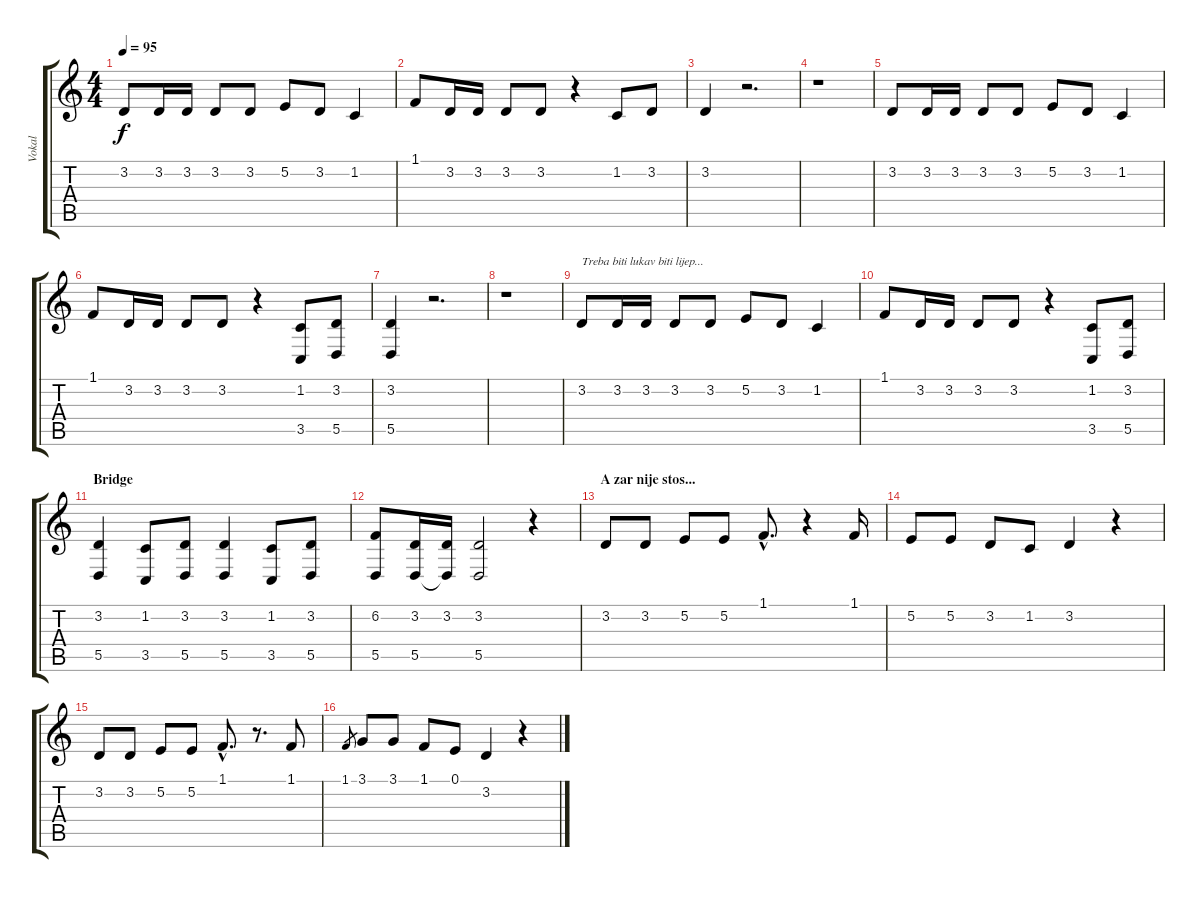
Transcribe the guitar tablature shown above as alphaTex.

\track ("Vokal" "Vokal") {instrument trombone}
\staff {score tabs}
\tuning (E4 B3 G3 D3 A2 E2) {hide}
\ts (4 4)
\tempo 95
\clef g2
\ks c
3.2.8{dy f} 3.2.16 3.2.16 3.2.8 3.2.8 5.2.8 3.2.8 1.2.4 |
1.1.8 3.2.16 3.2.16 3.2.8 3.2.8 r.4 1.2.8 3.2.8 |
3.2.4 r.2{d} |
r.1 |
3.2.8 3.2.16 3.2.16 3.2.8 3.2.8 5.2.8 3.2.8 1.2.4 |
1.1.8 3.2.16 3.2.16 3.2.8 3.2.8 r.4 (1.2 3.5).8 (3.2 5.5).8 |
(3.2 5.5).4 r.2{d} |
r.1 |
3.2.8{txt "Treba biti lukav biti lijep..."} 3.2.16 3.2.16 3.2.8 3.2.8 5.2.8 3.2.8 1.2.4 |
1.1.8 3.2.16 3.2.16 3.2.8 3.2.8 r.4 (1.2 3.5).8 (3.2 5.5).8 |
\section ("" "Bridge")
(3.2 5.5).4 (1.2 3.5).8 (3.2 5.5).8 (3.2 5.5).4 (1.2 3.5).8 (3.2 5.5).8 |
(6.2 5.5).8 (3.2 5.5).16 (3.2 5.5{t}).16 (3.2 5.5).2 r.4 |
\section ("" "A zar nije stos...")
3.2.8 3.2.8 5.2.8 5.2.8 1.1{hac}.8{d} r.4 1.1.16 |
5.2.8 5.2.8 3.2.8 1.2.8 3.2.4 r.4 |
3.2.8 3.2.8 5.2.8 5.2.8 1.1{hac}.8{d} r.8{d} 1.1.8 |
1.1.8{gr} 3.1.8 3.1.8 1.1.8 0.1.8 3.2.4 r.4
